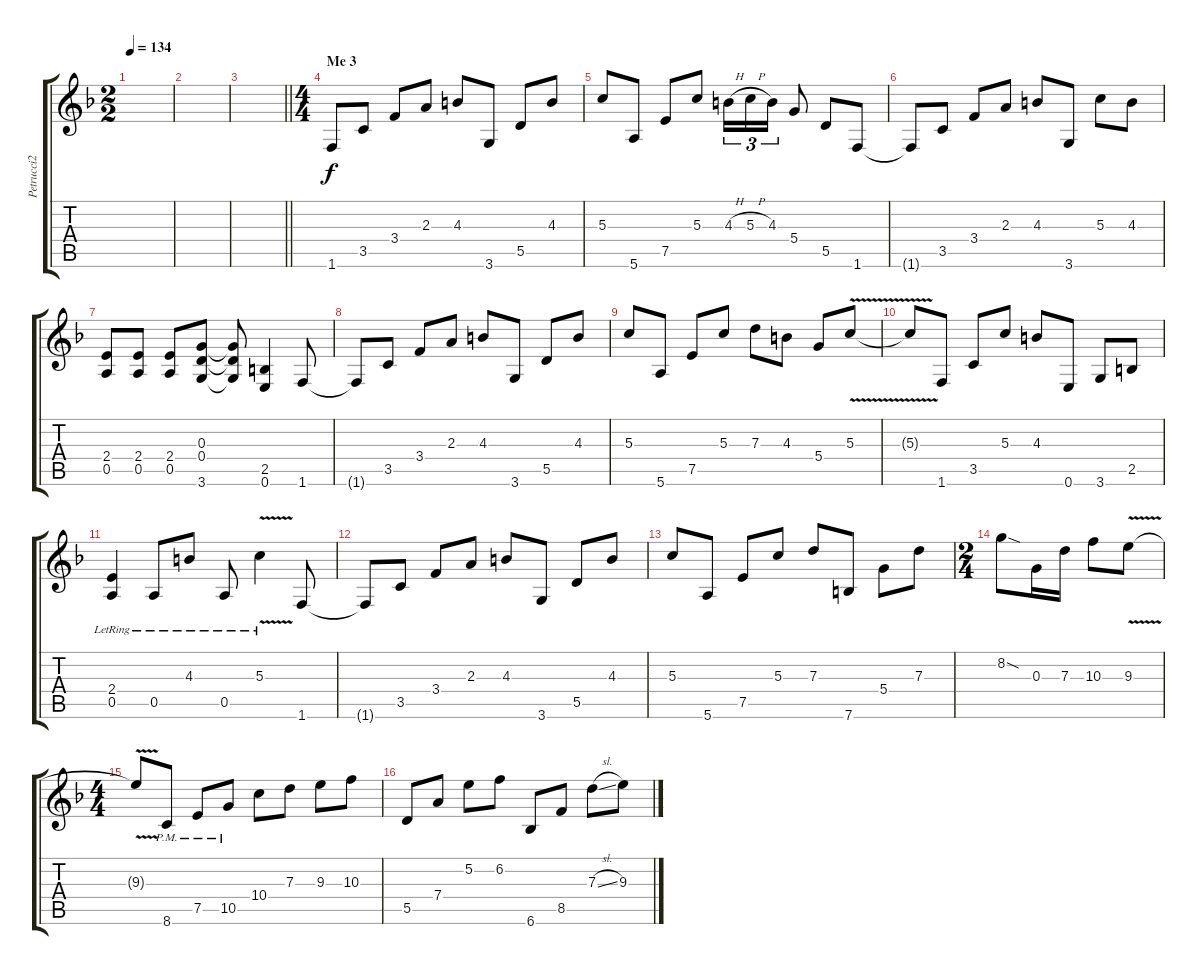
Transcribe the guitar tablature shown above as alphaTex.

\track ("Petrucci2" "Petrucci2") {instrument distortionguitar}
\staff {score tabs}
\tuning (E4 B3 G3 D3 A2 E2) {hide}
\ts (2 2)
\tempo 134
\clef g2
\ks f
|
|
\barLineRight lightlight
|
\ts (4 4)
\section ("" "Me 3")
1.6.8 3.5.8 3.4.8 2.3.8 4.3.8 3.6.8 5.5.8 4.3.8 |
5.3.8 5.6.8 7.5.8 5.3.8 4.3{h}.16{tu (3 2)} 5.3{h}.16{tu (3 2)} 4.3.16{tu (3 2)} 5.4.8 5.5.8 1.6.8 |
1.6{t}.8 3.5.8 3.4.8 2.3.8 4.3.8 3.6.8 5.3.8 4.3.8 |
(2.4 0.5).8 (2.4 0.5).8 (2.4 0.5).8 (0.3 0.4 3.6).8 (0.3{t} 0.4{t} 3.6{t}).8 (2.5 0.6).4 1.6.8 |
1.6{t}.8 3.5.8 3.4.8 2.3.8 4.3.8 3.6.8 5.5.8 4.3.8 |
5.3.8 5.6.8 7.5.8 5.3.8 7.3.8 4.3.8 5.4.8 5.3{v}.8 |
5.3{t}.8 1.6.8 3.5.8 5.3.8 4.3.8 0.6.8 3.6.8 2.5.8 |
(2.4{lr} 0.5{lr}).4 0.5{lr}.8 4.3{lr}.8 0.5{lr}.8 5.3{v lr}.4 1.6.8 |
1.6{t}.8 3.5.8 3.4.8 2.3.8 4.3.8 3.6.8 5.5.8 4.3.8 |
5.3.8 5.6.8 7.5.8 5.3.8 7.3.8 7.6.8 5.4.8 7.3.8 |
\ts (2 4)
8.2{sod}.8 0.3.16 7.3.16 10.3.8 9.3{v}.8 |
\ts (4 4)
9.3{v t}.8 8.6{pm}.8 7.5{pm}.8 10.5{pm}.8 10.4.8 7.3.8 9.3.8 10.3.8 |
5.5.8 7.4.8 5.2.8 6.2.8 6.6.8 8.5.8 7.3{sl}.8 9.3.8
